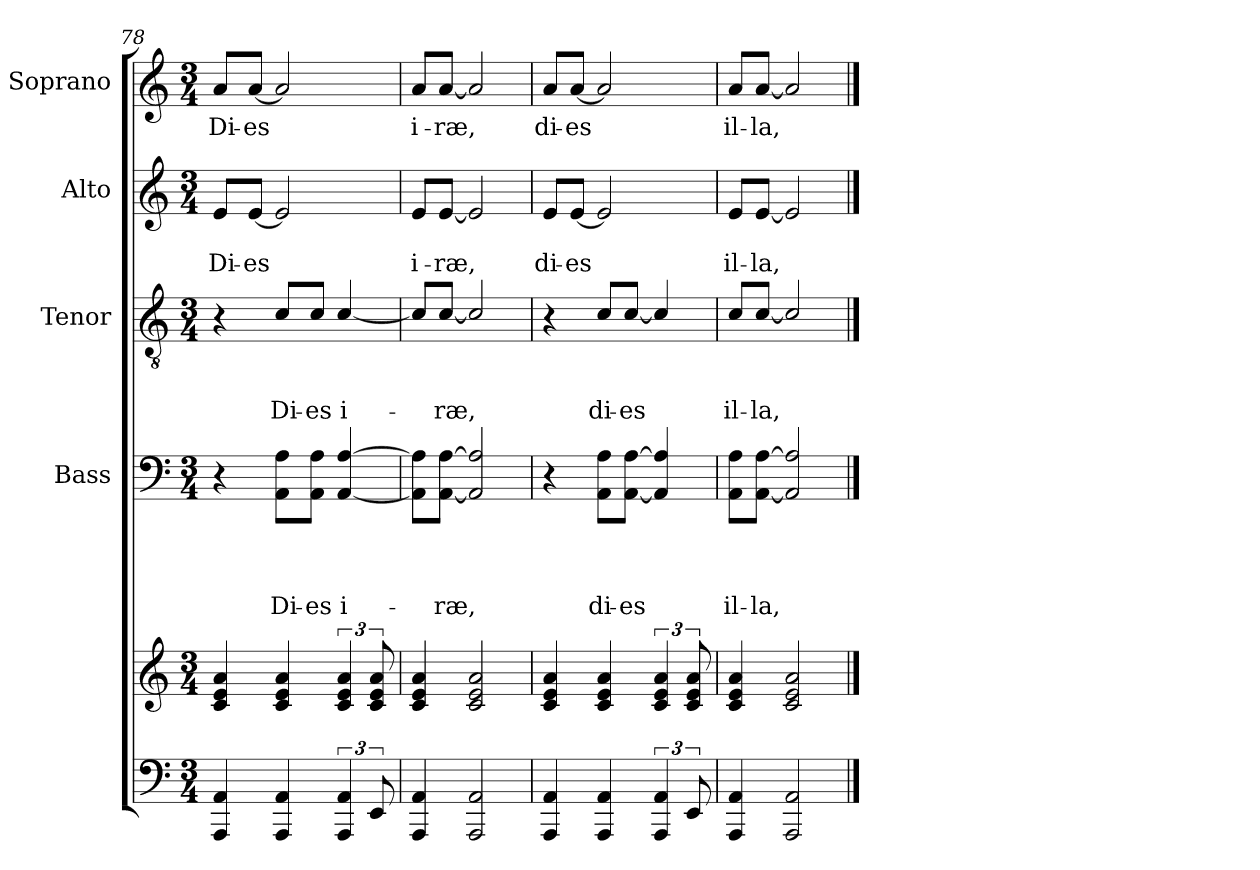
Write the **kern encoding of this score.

**kern	**kern	**kern	**text	**text	**text	**text	**kern	**text	**text	**text	**kern	**text	**text	**kern	**text
*part5	*part5	*part4	*part4	*part4	*part4	*part4	*part3	*part3	*part3	*part3	*part2	*part2	*part2	*part1	*part1
*staff6	*staff5	*staff4	*staff4	*staff4	*staff4	*staff4	*staff3	*staff3	*staff3	*staff3	*staff2	*staff2	*staff2	*staff1	*staff1
*	*	*I"Bass	*	*	*	*	*I"Tenor	*	*	*	*I"Alto	*	*	*I"Soprano	*
*	*	*I'B	*	*	*	*	*I'T	*	*	*	*I'A	*	*	*I'S	*
*clefF4	*clefG2	*clefF4	*	*	*	*	*clefGv2	*	*	*	*clefG2	*	*	*clefG2	*
*k[]	*k[]	*k[]	*	*	*	*	*k[]	*	*	*	*k[]	*	*	*k[]	*
*a:	*a:	*a:	*	*	*	*	*a:	*	*	*	*a:	*	*	*a:	*
*M3/4	*M3/4	*M3/4	*	*	*	*	*M3/4	*	*	*	*M3/4	*	*	*M3/4	*
=78	=78	=78	=78	=78	=78	=78	=78	=78	=78	=78	=78	=78	=78	=78	=78
!	!	!	!	!	!	!	!	!	!	!	!	!	!LO:LY:b	!	!LO:LY:b
4AAA/ 4AA/	4c/ 4e/ 4a/	4r	.	.	.	.	4r	.	.	.	8e/L	.	Di-	8a/L	Di-
!	!	!	!	!	!	!	!	!	!	!	!	!	!LO:LY:b	!	!LO:LY:b
.	.	.	.	.	.	.	.	.	.	.	[8e/J	.	-es	[8a/J	-es
!	!	!	!	!	!	!LO:LY:b	!	!	!	!LO:LY:b	!	!	!	!	!
4AAA/ 4AA/	4c/ 4e/ 4a/	8AA\ 8A\L	.	.	.	Di-	8c/L	.	.	Di-	2e/]	.	.	2a/]	.
!	!	!	!	!	!	!LO:LY:b	!	!	!	!LO:LY:b	!	!	!	!	!
.	.	8AA\ 8A\J	.	.	.	-es	8c/J	.	.	-es	.	.	.	.	.
!	!	!	!	!	!	!LO:LY:b	!	!	!	!LO:LY:b	!	!	!	!	!
6AAA/ 6AA/	6c/ 6e/ 6a/	[4AA/ [4A/	.	.	.	i-	[4c/	.	.	i-	.	.	.	.	.
12EE/	12c/ 12e/ 12a/	.	.	.	.	.	.	.	.	.	.	.	.	.	.
=79	=79	=79	=79	=79	=79	=79	=79	=79	=79	=79	=79	=79	=79	=79	=79
!	!	!	!	!	!	!	!	!	!	!	!	!	!LO:LY:b	!	!LO:LY:b
4AAA/ 4AA/	4c/ 4e/ 4a/	8AA]\ 8A]\L	.	.	.	.	8c/L]	.	.	.	8e/L	.	i-	8a/L	i-
!	!	!	!	!	!	!LO:LY:b	!	!	!	!LO:LY:b	!	!	!LO:LY:b	!	!LO:LY:b
.	.	[8AA\ [8A\J	.	.	.	-ræ,	[8c/J	.	.	-ræ,	[8e/J	.	-ræ,	[8a/J	-ræ,
2AAA/ 2AA/	2c/ 2e/ 2a/	2AA/] 2A/]	.	.	.	.	2c/]	.	.	.	2e/]	.	.	2a/]	.
!!LO:LB:g=z
=80	=80	=80	=80	=80	=80	=80	=80	=80	=80	=80	=80	=80	=80	=80	=80
!	!	!	!	!	!	!	!	!	!	!	!	!	!LO:LY:b	!	!LO:LY:b
4AAA/ 4AA/	4c/ 4e/ 4a/	4r	.	.	.	.	4r	.	.	.	8e/L	.	di-	8a/L	di-
!	!	!	!	!	!	!	!	!	!	!	!	!	!LO:LY:b	!	!LO:LY:b
.	.	.	.	.	.	.	.	.	.	.	[8e/J	.	-es	[8a/J	-es
!	!	!	!	!	!	!LO:LY:b	!	!	!	!LO:LY:b	!	!	!	!	!
4AAA/ 4AA/	4c/ 4e/ 4a/	8AA\ 8A\L	.	.	.	di-	8c/L	.	.	di-	2e/]	.	.	2a/]	.
!	!	!	!	!	!	!LO:LY:b	!	!	!	!LO:LY:b	!	!	!	!	!
.	.	[8AA\ [8A\J	.	.	.	-es	[8c/J	.	.	-es	.	.	.	.	.
6AAA/ 6AA/	6c/ 6e/ 6a/	4AA/] 4A/]	.	.	.	.	4c/]	.	.	.	.	.	.	.	.
12EE/	12c/ 12e/ 12a/	.	.	.	.	.	.	.	.	.	.	.	.	.	.
=81	=81	=81	=81	=81	=81	=81	=81	=81	=81	=81	=81	=81	=81	=81	=81
!	!	!	!	!	!	!LO:LY:b	!	!	!	!LO:LY:b	!	!	!LO:LY:b	!	!LO:LY:b
4AAA/ 4AA/	4c/ 4e/ 4a/	8AA\ 8A\L	.	.	.	il-	8c/L	.	.	il-	8e/L	.	il-	8a/L	il-
!	!	!	!	!	!	!LO:LY:b	!	!	!	!LO:LY:b	!	!	!LO:LY:b	!	!LO:LY:b
.	.	[8AA\ [8A\J	.	.	.	-la,	[8c/J	.	.	-la,	[8e/J	.	-la,	[8a/J	-la,
2AAA/ 2AA/	2c/ 2e/ 2a/	2AA/] 2A/]	.	.	.	.	2c/]	.	.	.	2e/]	.	.	2a/]	.
==	==	==	==	==	==	==	==	==	==	==	==	==	==	==	==
*-	*-	*-	*-	*-	*-	*-	*-	*-	*-	*-	*-	*-	*-	*-	*-
